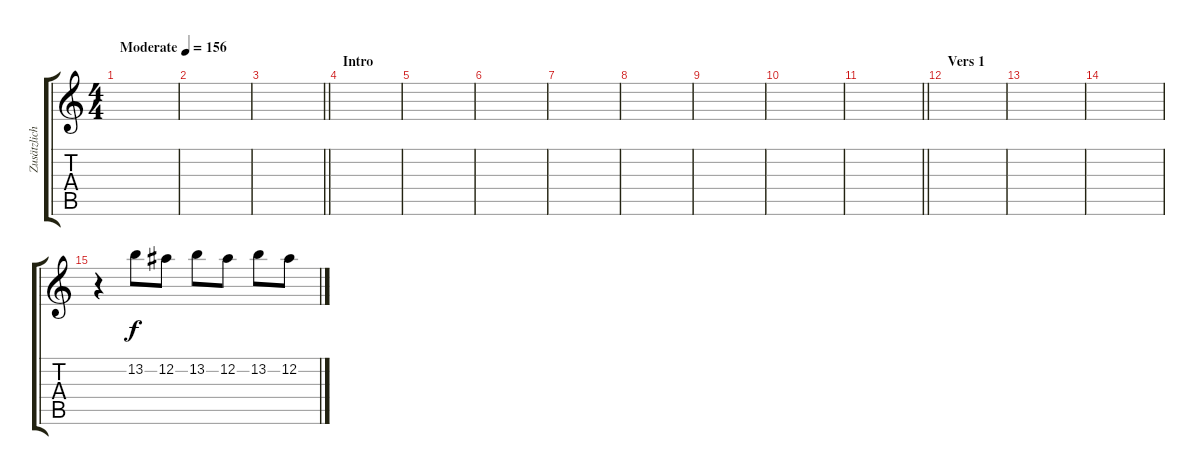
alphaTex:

\track ("Zusätzliche Gitarre" "Zusätzlich") {instrument distortionguitar}
\staff {score tabs}
\tuning (Eb4 Bb3 Gb3 Db3 Ab2 Eb2) {hide}
\ts (4 4)
\tempo (156 "Moderate")
\clef g2
\ks c
|
|
\barLineRight lightlight
|
\section ("" "Intro ")
|
|
|
|
|
|
|
\barLineRight lightlight
|
\section ("" "Vers 1")
|
|
|
r.4 13.2.8 12.2.8 13.2.8 12.2.8 13.2.8 12.2.8
